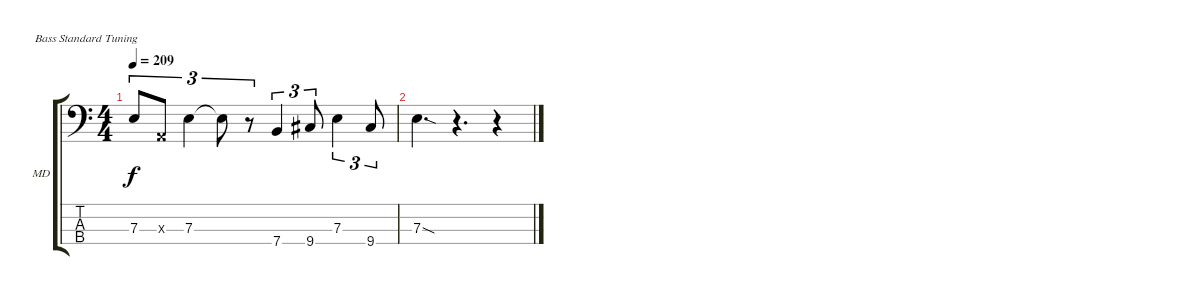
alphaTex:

\defaultSystemsLayout 4
\bracketExtendMode groupsimilarinstruments
\firstSystemTrackNameOrientation horizontal
\otherSystemsTrackNameOrientation horizontal
\track ("Bass - Mike Dirnt" "MD") {instrument electricbassfinger}
\staff {score tabs}
\tuning (G2 D2 A1 E1)
\ts (4 4)
\tempo 209
\clef f4
\ks c
7.3{t}.8{tu (3 2) dy f} 0.3{x}.8{tu (3 2)} 7.3.4{tu (3 2)} 7.3{t}.8{tu (3 2)} r.8{tu (3 2)} 7.4.4{tu (3 2)} 9.4.8{tu (3 2)} 7.3.4{tu (3 2)} 9.4.8{tu (3 2)} |
7.3{sod}.4{d} r.4{d} r.4
